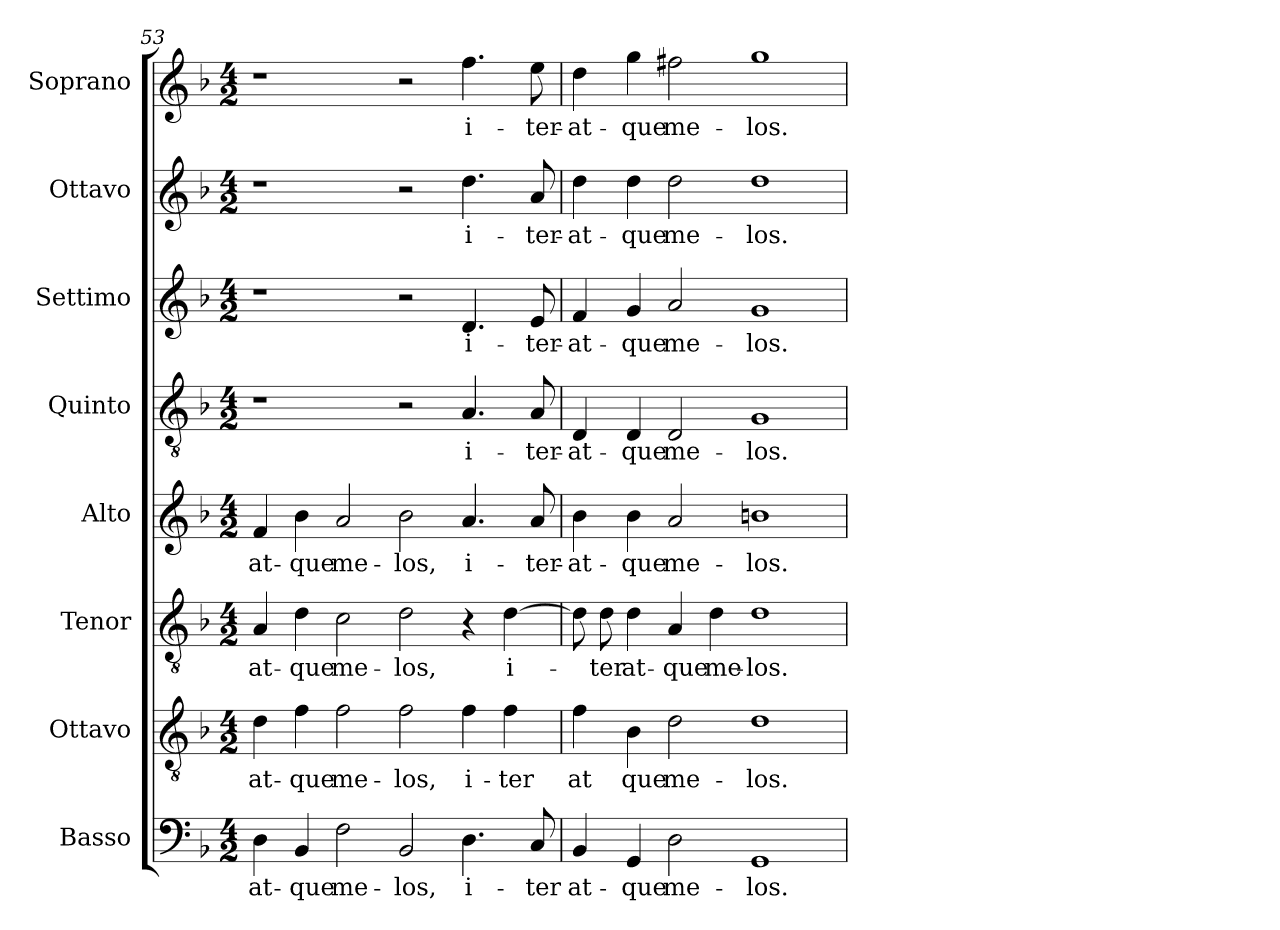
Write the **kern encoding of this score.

**kern	**text	**kern	**text	**kern	**text	**kern	**text	**kern	**text	**kern	**text	**kern	**text	**kern	**text
*part8	*part8	*part7	*part7	*part6	*part6	*part5	*part5	*part4	*part4	*part3	*part3	*part2	*part2	*part1	*part1
*staff8	*staff8	*staff7	*staff7	*staff6	*staff6	*staff5	*staff5	*staff4	*staff4	*staff3	*staff3	*staff2	*staff2	*staff1	*staff1
*I"Basso	*	*I"Ottavo	*	*I"Tenor	*	*I"Alto	*	*I"Quinto	*	*I"Settimo	*	*I"Ottavo	*	*I"Soprano	*
*I'B.	*	*I'Ot.	*	*I'T.	*	*I'A.	*	*I'Q.	*	*I'St.	*	*	*	*I'S.	*
!!LO:LB:g=z
*clefF4	*	*clefGv2	*	*clefGv2	*	*clefG2	*	*clefGv2	*	*clefG2	*	*clefG2	*	*clefG2	*
*	*	*ITrd7c12	*	*ITrd7c12	*	*	*	*ITrd7c12	*	*	*	*	*	*	*
*k[b-]	*	*k[b-]	*	*k[b-]	*	*k[b-]	*	*k[b-]	*	*k[b-]	*	*k[b-]	*	*k[b-]	*
*F:	*	*F:	*	*F:	*	*F:	*	*F:	*	*F:	*	*F:	*	*F:	*
*M4/2	*	*M4/2	*	*M4/2	*	*M4/2	*	*M4/2	*	*M4/2	*	*M4/2	*	*M4/2	*
=53	=53	=53	=53	=53	=53	=53	=53	=53	=53	=53	=53	=53	=53	=53	=53
!	!LO:LY:b:color=#000000	!	!	!	!	!	!	!	!	!	!	!	!	!	!
!	!	!	!LO:LY:b:color=#000000	!	!	!	!	!	!	!	!	!	!	!	!
!	!	!	!	!	!LO:LY:b:color=#000000	!	!	!	!	!	!	!	!	!	!
!	!	!	!	!	!	!	!LO:LY:b:color=#000000	!	!	!	!	!	!	!	!
4Di\	at-	4Di\	at-	4AAi/	at-	4fi/	-at-	1r	.	1r	.	1r	.	1r	.
!	!LO:LY:b:color=#000000	!	!	!	!	!	!	!	!	!	!	!	!	!	!
!	!	!	!LO:LY:b:color=#000000	!	!	!	!	!	!	!	!	!	!	!	!
!	!	!	!	!	!LO:LY:b:color=#000000	!	!	!	!	!	!	!	!	!	!
!	!	!	!	!	!	!	!LO:LY:b:color=#000000	!	!	!	!	!	!	!	!
4BB-i/	-que	4Fi\	-que	4Di\	-que	4b-i\	-que	.	.	.	.	.	.	.	.
!	!LO:LY:b:color=#000000	!	!	!	!	!	!	!	!	!	!	!	!	!	!
!	!	!	!LO:LY:b:color=#000000	!	!	!	!	!	!	!	!	!	!	!	!
!	!	!	!	!	!LO:LY:b:color=#000000	!	!	!	!	!	!	!	!	!	!
!	!	!	!	!	!	!	!LO:LY:b:color=#000000	!	!	!	!	!	!	!	!
2Fi\	me-	2Fi\	me-	2Ci\	me-	2ai/	me-	.	.	.	.	.	.	.	.
!	!LO:LY:b:color=#000000	!	!	!	!	!	!	!	!	!	!	!	!	!	!
!	!	!	!LO:LY:b:color=#000000	!	!	!	!	!	!	!	!	!	!	!	!
!	!	!	!	!	!LO:LY:b:color=#000000	!	!	!	!	!	!	!	!	!	!
!	!	!	!	!	!	!	!LO:LY:b:color=#000000	!	!	!	!	!	!	!	!
2BB-i/	-los,	2Fi\	-los,	2Di\	-los,	2b-i\	-los,	2r	.	2r	.	2r	.	2r	.
!	!LO:LY:b:color=#000000	!	!	!	!	!	!	!	!	!	!	!	!	!	!
!	!	!	!LO:LY:b:color=#000000	!	!	!	!	!	!	!	!	!	!	!	!
!	!	!	!	!	!	!	!LO:LY:b:color=#000000	!	!	!	!	!	!	!	!
!	!	!	!	!	!	!	!	!	!LO:LY:b:color=#000000	!	!	!	!	!	!
!	!	!	!	!	!	!	!	!	!	!	!LO:LY:b:color=#000000	!	!	!	!
!	!	!	!	!	!	!	!	!	!	!	!	!	!LO:LY:b:color=#000000	!	!
!	!	!	!	!	!	!	!	!	!	!	!	!	!	!	!LO:LY:b:color=#000000
4.Di\	i-	4Fi\	i-	4r	.	4.ai/	i-	4.AAi/	i-	4.di/	i-	4.ddi\	i-	4.ffi\	i-
!	!	!	!LO:LY:b:color=#000000	!	!	!	!	!	!	!	!	!	!	!	!
!	!	!	!	!	!LO:LY:b:color=#000000	!	!	!	!	!	!	!	!	!	!
.	.	4Fi\	-ter	[4Di\	i-	.	.	.	.	.	.	.	.	.	.
!	!LO:LY:b:color=#000000	!	!	!	!	!	!	!	!	!	!	!	!	!	!
!	!	!	!	!	!	!	!LO:LY:b:color=#000000	!	!	!	!	!	!	!	!
!	!	!	!	!	!	!	!	!	!LO:LY:b:color=#000000	!	!	!	!	!	!
!	!	!	!	!	!	!	!	!	!	!	!LO:LY:b:color=#000000	!	!	!	!
!	!	!	!	!	!	!	!	!	!	!	!	!	!LO:LY:b:color=#000000	!	!
!	!	!	!	!	!	!	!	!	!	!	!	!	!	!	!LO:LY:b:color=#000000
8Ci/	-ter	.	.	.	.	8ai/	-ter-	8AAi/	-ter-	8ei/	-ter-	8ai/	-ter-	8eei\	-ter-
=54	=54	=54	=54	=54	=54	=54	=54	=54	=54	=54	=54	=54	=54	=54	=54
!	!LO:LY:b:color=#000000	!	!	!	!	!	!	!	!	!	!	!	!	!	!
!	!	!	!LO:LY:b:color=#000000	!	!	!	!	!	!	!	!	!	!	!	!
!	!	!	!	!	!	!	!LO:LY:b:color=#000000	!	!	!	!	!	!	!	!
!	!	!	!	!	!	!	!	!	!LO:LY:b:color=#000000	!	!	!	!	!	!
!	!	!	!	!	!	!	!	!	!	!	!LO:LY:b:color=#000000	!	!	!	!
!	!	!	!	!	!	!	!	!	!	!	!	!	!LO:LY:b:color=#000000	!	!
!	!	!	!	!	!	!	!	!	!	!	!	!	!	!	!LO:LY:b:color=#000000
4BB-i/	at-	4Fi\	at	8Di\]	.	4b-i\	-at-	4DDi/	-at-	4fi/	-at-	4ddi\	-at-	4ddi\	-at-
!	!	!	!	!	!LO:LY:b:color=#000000	!	!	!	!	!	!	!	!	!	!
.	.	.	.	8Di\	-ter	.	.	.	.	.	.	.	.	.	.
!	!LO:LY:b:color=#000000	!	!	!	!	!	!	!	!	!	!	!	!	!	!
!	!	!	!LO:LY:b:color=#000000	!	!	!	!	!	!	!	!	!	!	!	!
!	!	!	!	!	!LO:LY:b:color=#000000	!	!	!	!	!	!	!	!	!	!
!	!	!	!	!	!	!	!LO:LY:b:color=#000000	!	!	!	!	!	!	!	!
!	!	!	!	!	!	!	!	!	!LO:LY:b:color=#000000	!	!	!	!	!	!
!	!	!	!	!	!	!	!	!	!	!	!LO:LY:b:color=#000000	!	!	!	!
!	!	!	!	!	!	!	!	!	!	!	!	!	!LO:LY:b:color=#000000	!	!
!	!	!	!	!	!	!	!	!	!	!	!	!	!	!	!LO:LY:b:color=#000000
4GGi/	-que	4BB-i\	que	4Di\	at-	4b-i\	-que	4DDi/	-que	4gi/	-que	4ddi\	-que	4ggi\	-que
!	!LO:LY:b:color=#000000	!	!	!	!	!	!	!	!	!	!	!	!	!	!
!	!	!	!LO:LY:b:color=#000000	!	!	!	!	!	!	!	!	!	!	!	!
!	!	!	!	!	!LO:LY:b:color=#000000	!	!	!	!	!	!	!	!	!	!
!	!	!	!	!	!	!	!LO:LY:b:color=#000000	!	!	!	!	!	!	!	!
!	!	!	!	!	!	!	!	!	!LO:LY:b:color=#000000	!	!	!	!	!	!
!	!	!	!	!	!	!	!	!	!	!	!LO:LY:b:color=#000000	!	!	!	!
!	!	!	!	!	!	!	!	!	!	!	!	!	!LO:LY:b:color=#000000	!	!
!	!	!	!	!	!	!	!	!	!	!	!	!	!	!	!LO:LY:b:color=#000000
2Di\	me-	2Di\	me-	4AAi/	-que	2ai/	me-	2DDi/	me-	2ai/	me-	2ddi\	me-	2ff#Xi\	me-
!	!	!	!	!	!LO:LY:b:color=#000000	!	!	!	!	!	!	!	!	!	!
.	.	.	.	4Di\	me-	.	.	.	.	.	.	.	.	.	.
!	!LO:LY:b:color=#000000	!	!	!	!	!	!	!	!	!	!	!	!	!	!
!	!	!	!LO:LY:b:color=#000000	!	!	!	!	!	!	!	!	!	!	!	!
!	!	!	!	!	!LO:LY:b:color=#000000	!	!	!	!	!	!	!	!	!	!
!	!	!	!	!	!	!	!LO:LY:b:color=#000000	!	!	!	!	!	!	!	!
!	!	!	!	!	!	!	!	!	!LO:LY:b:color=#000000	!	!	!	!	!	!
!	!	!	!	!	!	!	!	!	!	!	!LO:LY:b:color=#000000	!	!	!	!
!	!	!	!	!	!	!	!	!	!	!	!	!	!LO:LY:b:color=#000000	!	!
!	!	!	!	!	!	!	!	!	!	!	!	!	!	!	!LO:LY:b:color=#000000
1GGi	-los.	1Di	-los.	1Di	-los.	1bni	-los.	1GGi	-los.	1gi	-los.	1ddi	-los.	1ggi	-los.
=	=	=	=	=	=	=	=	=	=	=	=	=	=	=	=
*-	*-	*-	*-	*-	*-	*-	*-	*-	*-	*-	*-	*-	*-	*-	*-
